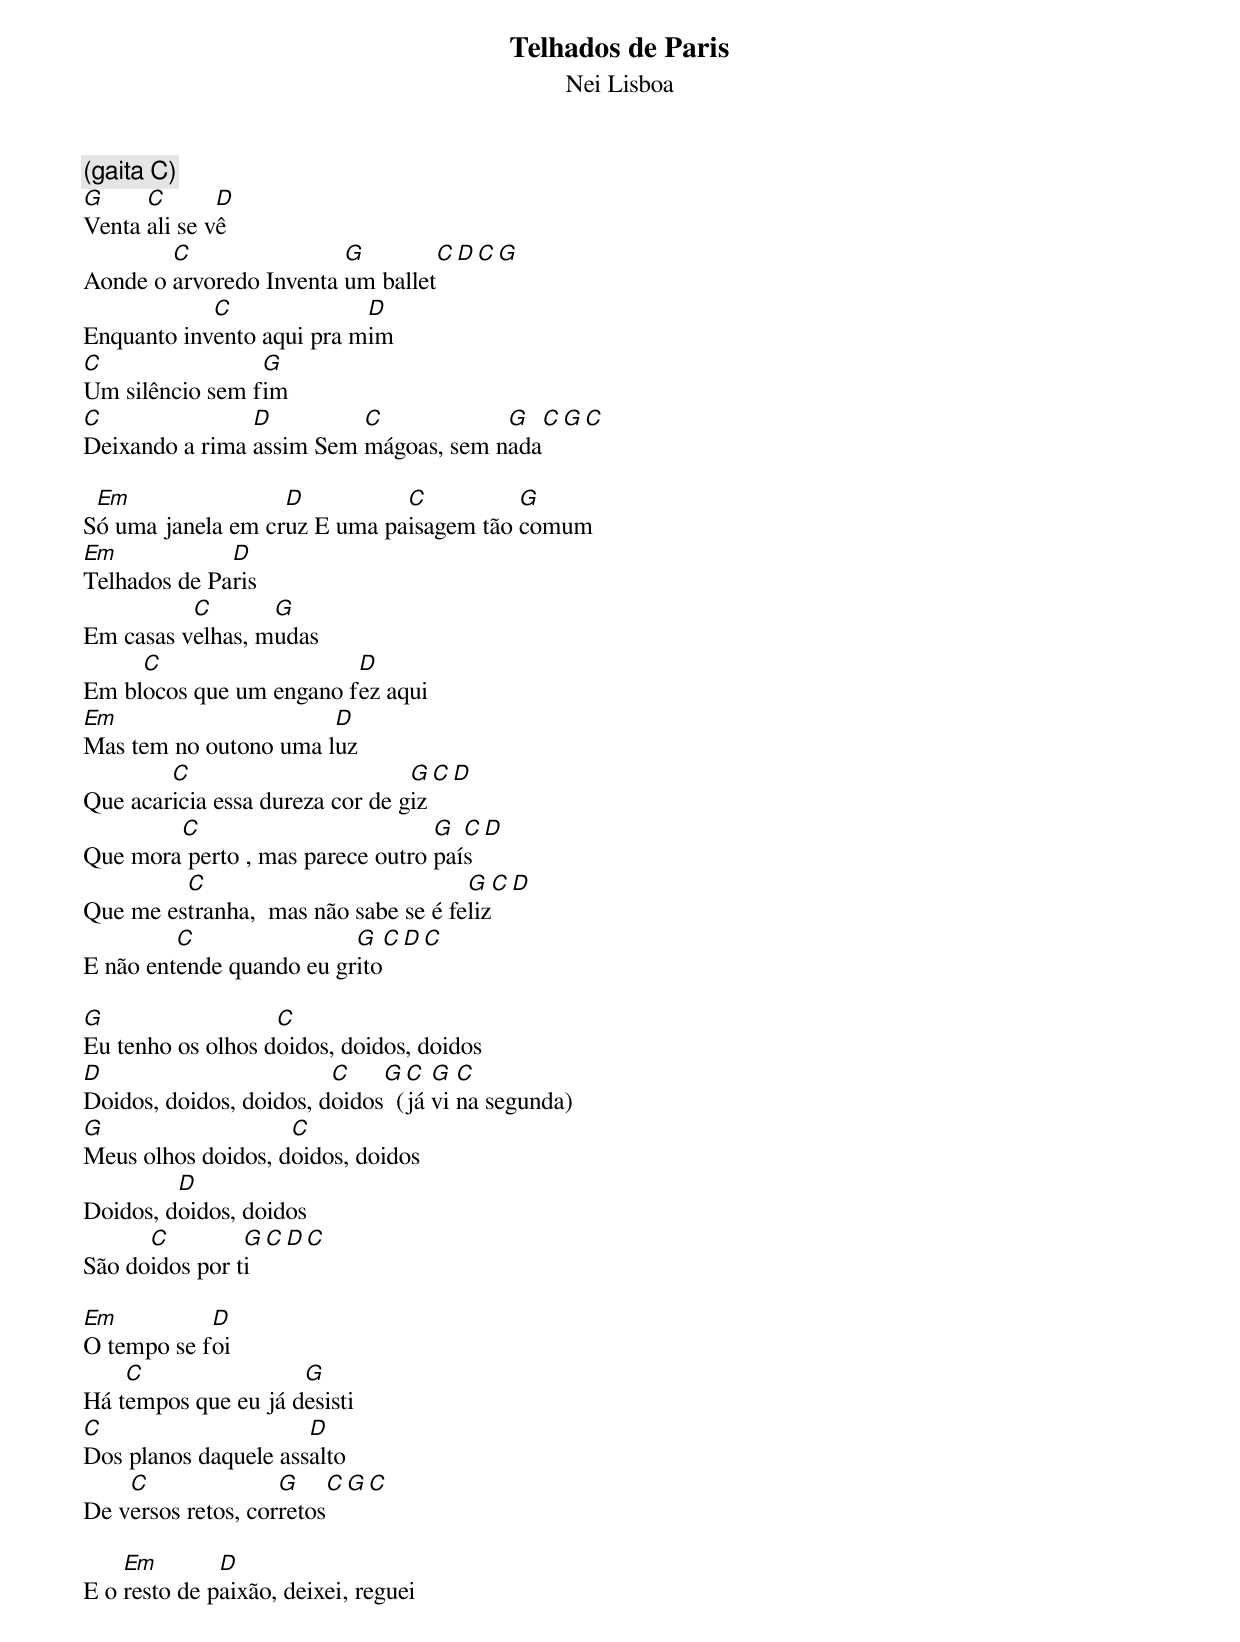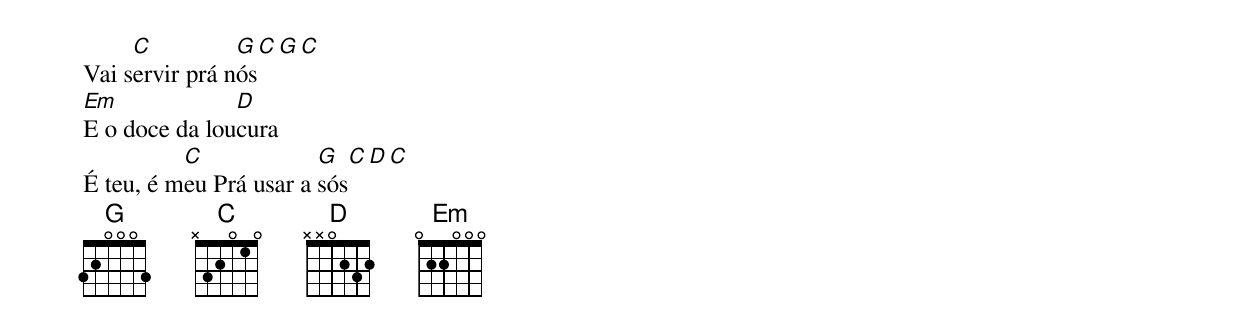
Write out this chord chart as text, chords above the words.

Telhados de Paris
Nei Lisboa

(gaita C)
G     C       D
Venta ali se vê
        C                G         C D C G
Aonde o arvoredo Inventa um ballet
            C              D
Enquanto invento aqui pra mim
C                G
Um silêncio sem fim
C               D         C            G     C G C
Deixando a rima assim Sem mágoas, sem nada

 Em                D          C          G
Só uma janela em cruz E uma paisagem tão comum
Em            D
Telhados de Paris
          C       G
Em casas velhas, mudas
     C                   D
Em blocos que um engano fez aqui
Em                     D
Mas tem no outono uma luz
        C                        G  C  D
Que acaricia essa dureza cor de giz
        C                         G  C  D
Que mora perto , mas parece outro país
         C                            G  C  D
Que me estranha,  mas não sabe se é feliz
         C                G  C  D  C
E não entende quando eu grito

G                  C
Eu tenho os olhos doidos, doidos, doidos
D                        C    G  C  G  C
Doidos, doidos, doidos, doidos  (já vi na segunda)
G                   C
Meus olhos doidos, doidos, doidos
         D
Doidos, doidos, doidos
      C         G  C  D  C
São doidos por ti

Em          D
O tempo se foi
    C                G
Há tempos que eu já desisti
C                     D
Dos planos daquele assalto
    C               G    C  G  C
De versos retos, corretos

    Em        D
E o resto de paixão, deixei, reguei
     C          G  C  G  C
Vai servir prá nós
Em             D
E o doce da loucura
          C             G  C  D  C
É teu, é meu Prá usar a sós
